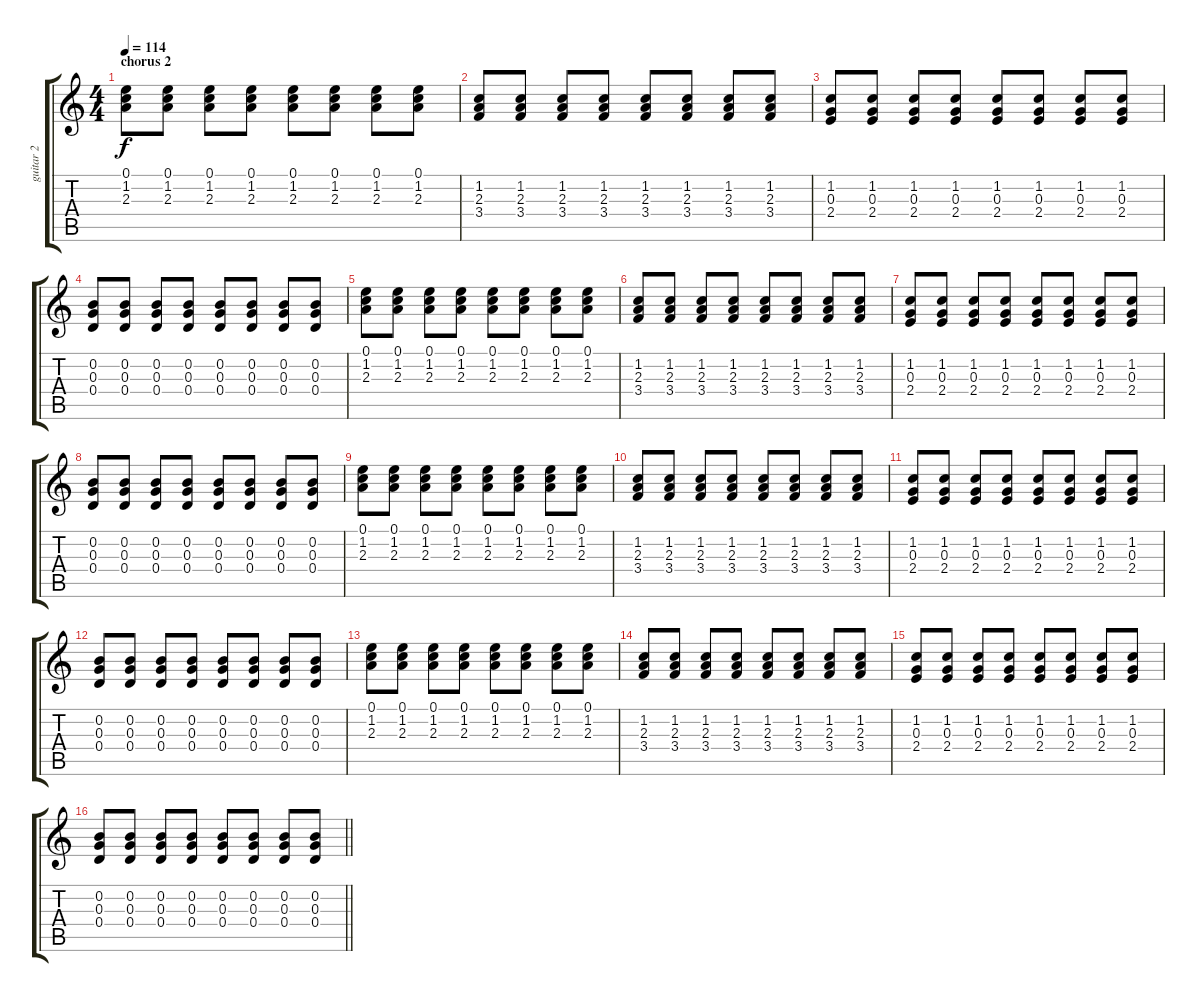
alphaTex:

\track ("guitar 2" "guitar 2") {instrument electricguitarjazz}
\staff {score tabs}
\tuning (E4 B3 G3 D3 A2 E2) {hide}
\ts (4 4)
\section ("" "chorus 2")
\tempo 114
\clef g2
\ks c
(0.1 1.2 2.3).8{dy f} (0.1 1.2 2.3).8 (0.1 1.2 2.3).8 (0.1 1.2 2.3).8 (0.1 1.2 2.3).8 (0.1 1.2 2.3).8 (0.1 1.2 2.3).8 (0.1 1.2 2.3).8 |
(1.2 2.3 3.4).8 (1.2 2.3 3.4).8 (1.2 2.3 3.4).8 (1.2 2.3 3.4).8 (1.2 2.3 3.4).8 (1.2 2.3 3.4).8 (1.2 2.3 3.4).8 (1.2 2.3 3.4).8 |
(1.2 0.3 2.4).8 (1.2 0.3 2.4).8 (1.2 0.3 2.4).8 (1.2 0.3 2.4).8 (1.2 0.3 2.4).8 (1.2 0.3 2.4).8 (1.2 0.3 2.4).8 (1.2 0.3 2.4).8 |
(0.2 0.3 0.4).8 (0.2 0.3 0.4).8 (0.2 0.3 0.4).8 (0.2 0.3 0.4).8 (0.2 0.3 0.4).8 (0.2 0.3 0.4).8 (0.2 0.3 0.4).8 (0.2 0.3 0.4).8 |
(0.1 1.2 2.3).8 (0.1 1.2 2.3).8 (0.1 1.2 2.3).8 (0.1 1.2 2.3).8 (0.1 1.2 2.3).8 (0.1 1.2 2.3).8 (0.1 1.2 2.3).8 (0.1 1.2 2.3).8 |
(1.2 2.3 3.4).8 (1.2 2.3 3.4).8 (1.2 2.3 3.4).8 (1.2 2.3 3.4).8 (1.2 2.3 3.4).8 (1.2 2.3 3.4).8 (1.2 2.3 3.4).8 (1.2 2.3 3.4).8 |
(1.2 0.3 2.4).8 (1.2 0.3 2.4).8 (1.2 0.3 2.4).8 (1.2 0.3 2.4).8 (1.2 0.3 2.4).8 (1.2 0.3 2.4).8 (1.2 0.3 2.4).8 (1.2 0.3 2.4).8 |
(0.2 0.3 0.4).8 (0.2 0.3 0.4).8 (0.2 0.3 0.4).8 (0.2 0.3 0.4).8 (0.2 0.3 0.4).8 (0.2 0.3 0.4).8 (0.2 0.3 0.4).8 (0.2 0.3 0.4).8 |
(0.1 1.2 2.3).8 (0.1 1.2 2.3).8 (0.1 1.2 2.3).8 (0.1 1.2 2.3).8 (0.1 1.2 2.3).8 (0.1 1.2 2.3).8 (0.1 1.2 2.3).8 (0.1 1.2 2.3).8 |
(1.2 2.3 3.4).8 (1.2 2.3 3.4).8 (1.2 2.3 3.4).8 (1.2 2.3 3.4).8 (1.2 2.3 3.4).8 (1.2 2.3 3.4).8 (1.2 2.3 3.4).8 (1.2 2.3 3.4).8 |
(1.2 0.3 2.4).8 (1.2 0.3 2.4).8 (1.2 0.3 2.4).8 (1.2 0.3 2.4).8 (1.2 0.3 2.4).8 (1.2 0.3 2.4).8 (1.2 0.3 2.4).8 (1.2 0.3 2.4).8 |
(0.2 0.3 0.4).8 (0.2 0.3 0.4).8 (0.2 0.3 0.4).8 (0.2 0.3 0.4).8 (0.2 0.3 0.4).8 (0.2 0.3 0.4).8 (0.2 0.3 0.4).8 (0.2 0.3 0.4).8 |
(0.1 1.2 2.3).8 (0.1 1.2 2.3).8 (0.1 1.2 2.3).8 (0.1 1.2 2.3).8 (0.1 1.2 2.3).8 (0.1 1.2 2.3).8 (0.1 1.2 2.3).8 (0.1 1.2 2.3).8 |
(1.2 2.3 3.4).8 (1.2 2.3 3.4).8 (1.2 2.3 3.4).8 (1.2 2.3 3.4).8 (1.2 2.3 3.4).8 (1.2 2.3 3.4).8 (1.2 2.3 3.4).8 (1.2 2.3 3.4).8 |
(1.2 0.3 2.4).8 (1.2 0.3 2.4).8 (1.2 0.3 2.4).8 (1.2 0.3 2.4).8 (1.2 0.3 2.4).8 (1.2 0.3 2.4).8 (1.2 0.3 2.4).8 (1.2 0.3 2.4).8 |
\barLineRight lightlight
(0.2 0.3 0.4).8 (0.2 0.3 0.4).8 (0.2 0.3 0.4).8 (0.2 0.3 0.4).8 (0.2 0.3 0.4).8 (0.2 0.3 0.4).8 (0.2 0.3 0.4).8 (0.2 0.3 0.4).8
